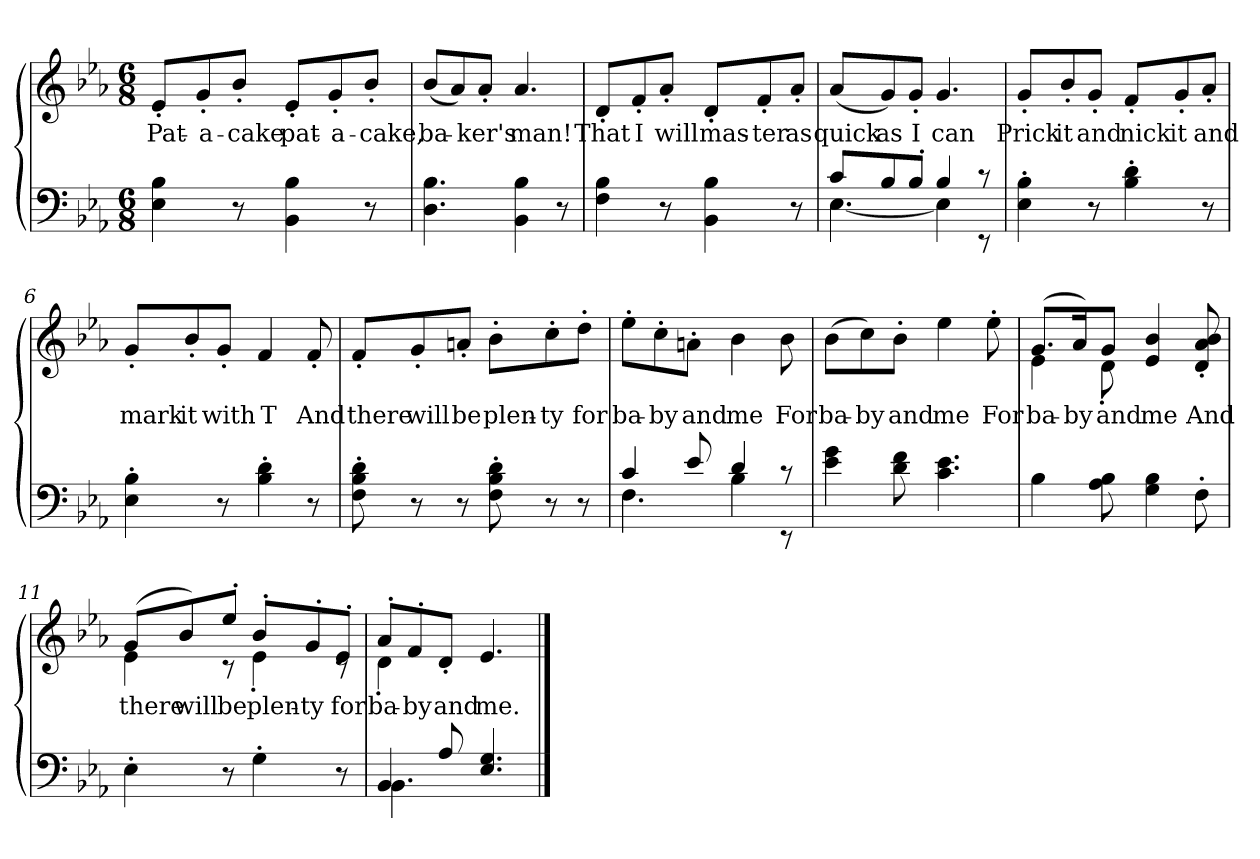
**kern	**kern	**text
*part1	*part1	*part1
*staff2	*staff1	*staff1
*clefF4	*clefG2	*
*k[b-e-a-]	*k[b-e-a-]	*
*E-:	*E-:	*
*M6/8	*M6/8	*
=1	=1	=1
!	!	!LO:LY:b
4E-\ 4B-\	8e-'</L	Pat-
!	!	!LO:LY:b
.	8g'</	-a-
!	!	!LO:LY:b
8r	8b-'</J	-cake
!	!	!LO:LY:b
4BB-\ 4B-\	8e-'</L	pat-
!	!	!LO:LY:b
.	8g'</	-a-
!	!	!LO:LY:b
8r	8b-'</J	-cake,
=2	=2	=2
!	!	!LO:LY:b
4.D\ 4.B-\	(<8b-/L	ba-
.	8a-/)	.
!	!	!LO:LY:b
.	8a-'</J	-ker's
!	!	!LO:LY:b
4BB-\ 4B-\	4.a-/	man!
8r	.	.
=3	=3	=3
!	!	!LO:LY:b
4F\ 4B-\	8d'</L	That
!	!	!LO:LY:b
.	8f'</	I
!	!	!LO:LY:b
8r	8a-'</J	will
!	!	!LO:LY:b
4BB-\ 4B-\	8d'</L	mas-
!	!	!LO:LY:b
.	8f'</	-ter
!	!	!LO:LY:b
8r	8a-'</J	as
!!LO:LB:g=z
=4	=4	=4
*^	*	*
!	!	!	!LO:LY:b
8c/L	[<4.E-\	(<8a-/L	quick
!	!	!	!LO:LY:b
8B-/	.	8g/)	as
!	!	!	!LO:LY:b
8B-'>/J	.	8g'</J	I
!	!	!	!LO:LY:b
4B-/	4E-\]	4.g/	can
8rc	8rEE	.	.
=5	=5	=5	=5
!	!	!	!LO:LY:b
*v	*v	*	*
4E-\'> 4B-\'>	8g'</L	Prick
!	!	!LO:LY:b
.	8b-'</	it
!	!	!LO:LY:b
8r	8g'</J	and
!	!	!LO:LY:b
4B-\'> 4d\'>	8f'</L	nick
!	!	!LO:LY:b
.	8g'</	it
!	!	!LO:LY:b
8r	8a-'</J	and
=6	=6	=6
!	!	!LO:LY:b
4E-\'> 4B-\'>	8g'</L	mark
!	!	!LO:LY:b
.	8b-'</	it
!	!	!LO:LY:b
8r	8g'</J	with
!	!	!LO:LY:b
4B-\'> 4d\'>	4f/	T
!	!	!LO:LY:b
8r	8f'</	And
=7	=7	=7
!	!	!LO:LY:b
8F\'> 8B-\'> 8d\'>	8f'</L	there
!	!	!LO:LY:b
8r	8g'</	will
!	!	!LO:LY:b
8r	8an'</J	be
!	!	!LO:LY:b
8F\'> 8B-\'> 8d\'>	8b-'>\L	plen-
!	!	!LO:LY:b
8r	8cc'>\	-ty
!	!	!LO:LY:b
8r	8dd'>\J	for
=8	=8	=8
*^	*	*
!	!	!	!LO:LY:b
4c/	4.F\	8ee-'>\L	ba-
!	!	!	!LO:LY:b
.	.	8cc'>\	-by
!	!	!	!LO:LY:b
8e-/	.	8an'>\J	and
!	!	!	!LO:LY:b
4d/	4B-\	4b-\	me
!	!	!	!LO:LY:b
8rc	8rEE	8b-\	For
!!LO:LB:g=z
=9	=9	=9	=9
!	!	!	!LO:LY:b
*v	*v	*	*
4e-\ 4g\	(>8b-\L	ba-
!	!	!LO:LY:b
.	8cc\)	-by
!	!	!LO:LY:b
8d\ 8f\	8b-'>\J	and
!	!	!LO:LY:b
4.c\ 4.e-\	4ee-\	me
!	!	!LO:LY:b
.	8ee-'>\	For
=10	=10	=10
!	!	!LO:LY:b
*	*^	*
4B-\	(>8.g/L	4e-\	ba-
!	!	!	!LO:LY:b
.	16a-/k)	.	-by
!	!	!	!LO:LY:b
8A-\ 8B-\	8g/J	8d'<\	and
!	!	!	!LO:LY:b
4G\ 4B-\	4e-/ 4b-/	4.ryy	me
!	!	!	!LO:LY:b
8F'>\	8d/'> 8a-/'> 8b-/'>	.	And
=11	=11	=11	=11
!	!	!	!LO:LY:b
4E-'>\	(>8g/L	4e-\	there
!	!	!	!LO:LY:b
.	8b-/)	.	will
!	!	!	!LO:LY:b
8r	8ee-'>/J	8rc	be
!	!	!	!LO:LY:b
4G'>\	8b-'>/L	4e-'<\	plen-
!	!	!	!LO:LY:b
.	8g'>/	.	-ty
!	!	!	!LO:LY:b
8r	8e-'>/J	8rB	for
=12	=12	=12	=12
*^	*	*	*
!	!	!	!	!LO:LY:b
4BB-/	4.BB-\	8a-'>/L	4d'<\	ba-
!	!	!	!	!LO:LY:b
.	.	8f'>/	.	-by
!	!	!	!	!LO:LY:b
8A-/	.	8d'>/J	8ryy	and
!	!	!	!	!LO:LY:b
4.E-/ 4.G/	4.ryy	4.e-/	4.ryy	me.
*v	*v	*	*	*
*	*v	*v	*
==	==	==
*-	*-	*-
